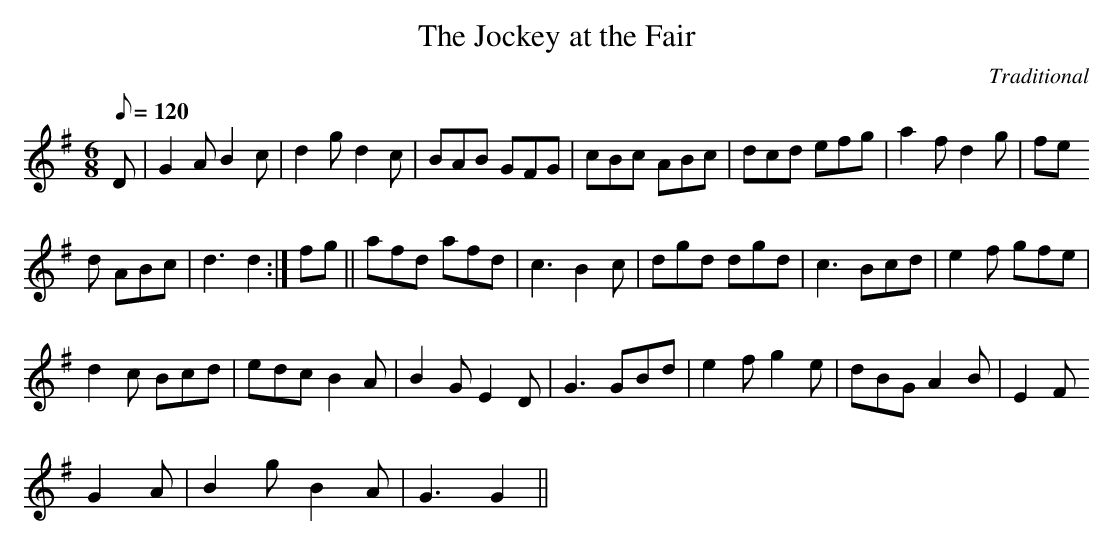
X:1
T:The Jockey at the Fair
M:6/8
L:1/8
Q:120
C:Traditional
K:G
D | G2 A B2 c | d2 g d2 c | BAB GFG | cBc ABc | dcd efg | a2 f d2 g | fe
d ABc | d3 d2 :| fg || afd afd | c3 B2 c | dgd dgd | c3 Bcd | e2 f gfe |
d2 c Bcd | edc B2 A | B2 G E2 D | G3 GBd | e2 f g2 e | dBG A2 B | E2 F
G2 A | B2 g B2 A | G3 G2 ||
